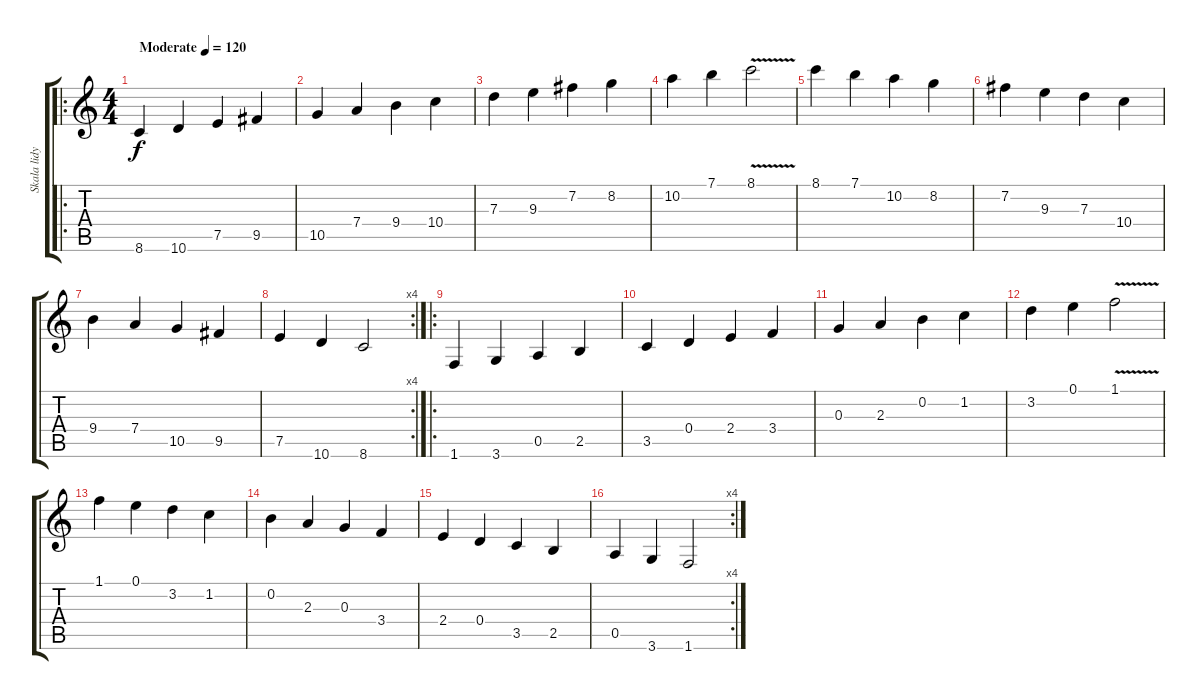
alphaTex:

\track ("Skala lidyjska" "Skala lidy") {instrument acousticguitarsteel}
\staff {score tabs}
\tuning (E4 B3 G3 D3 A2 E2) {hide}
\ro
\ts (4 4)
\tempo (120 "Moderate")
\clef g2
\ks c
8.6.4{dy f instrument acousticguitarsteel} 10.6.4 7.5.4 9.5.4 |
10.5.4 7.4.4 9.4.4 10.4.4 |
7.3.4 9.3.4 7.2.4 8.2.4 |
10.2.4 7.1.4 8.1{v}.2 |
8.1.4 7.1.4 10.2.4 8.2.4 |
7.2.4 9.3.4 7.3.4 10.4.4 |
9.4.4 7.4.4 10.5.4 9.5.4 |
\rc 4
7.5.4 10.6.4 8.6.2 |
\ro
1.6.4 3.6.4 0.5.4 2.5.4 |
3.5.4 0.4.4 2.4.4 3.4.4 |
0.3.4 2.3.4 0.2.4 1.2.4 |
3.2.4 0.1.4 1.1{v}.2 |
1.1.4 0.1.4 3.2.4 1.2.4 |
0.2.4 2.3.4 0.3.4 3.4.4 |
2.4.4 0.4.4 3.5.4 2.5.4 |
\rc 4
0.5.4 3.6.4 1.6.2
